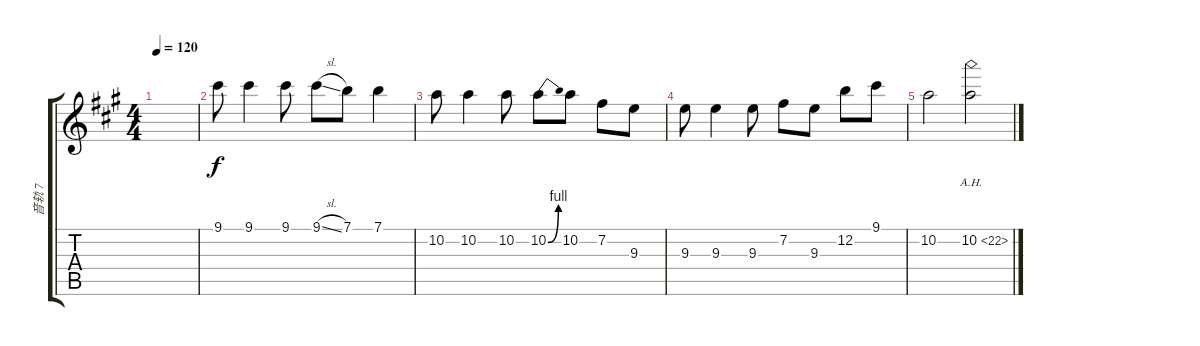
\track ("音轨 7" "音轨 7") {instrument distortionguitar}
\staff {score tabs}
\tuning (E4 B3 G3 D3 A2 E2) {hide}
\ts (4 4)
\tempo 120
\clef g2
\ks a
|
9.1.8 9.1.4 9.1.8 9.1{sl}.8 7.1.8 7.1.4 |
10.2.8 10.2.4 10.2.8 10.2{be (bend 0 0 60 4)}.8 10.2.8 7.2.8 9.3.8 |
9.3.8 9.3.4 9.3.8 7.2.8 9.3.8 12.2.8 9.1.8 |
10.2.2 10.2{ah 12}.2
